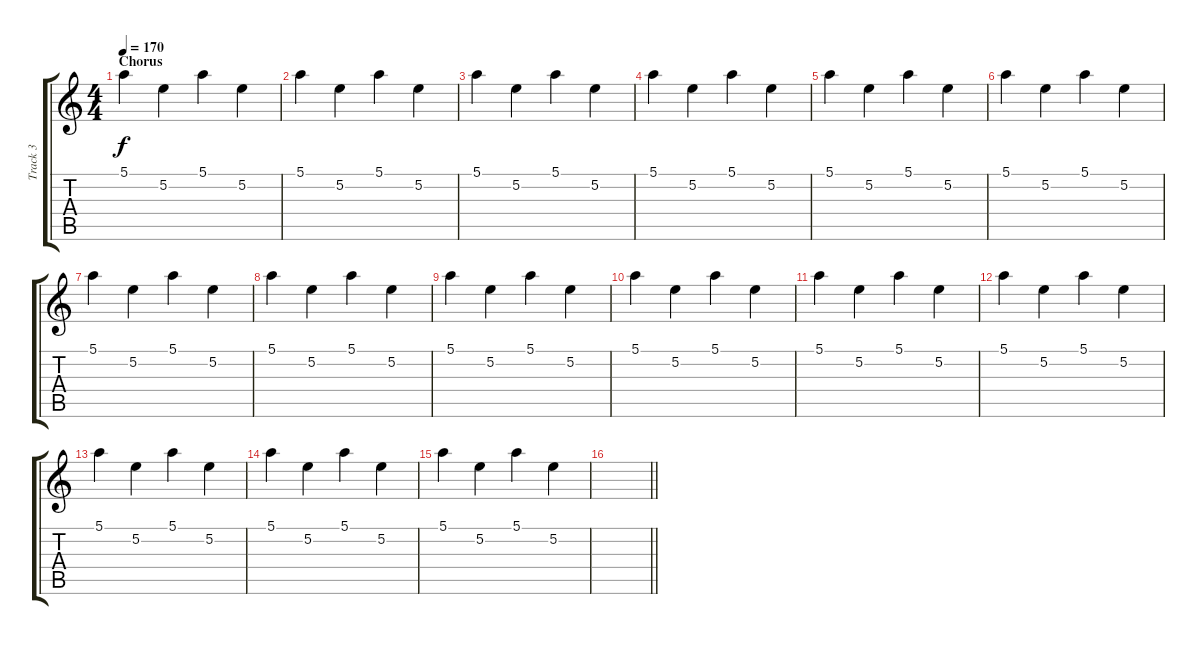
\track ("Track 3" "Track 3") {instrument distortionguitar}
\staff {score tabs}
\tuning (E4 B3 G3 D3 A2 E2) {hide}
\ts (4 4)
\section ("" "Chorus")
\tempo 170
\clef g2
\ks c
5.1.4{dy f} 5.2.4 5.1.4 5.2.4 |
5.1.4 5.2.4 5.1.4 5.2.4 |
5.1.4 5.2.4 5.1.4 5.2.4 |
5.1.4 5.2.4 5.1.4 5.2.4 |
5.1.4 5.2.4 5.1.4 5.2.4 |
5.1.4 5.2.4 5.1.4 5.2.4 |
5.1.4 5.2.4 5.1.4 5.2.4 |
5.1.4 5.2.4 5.1.4 5.2.4 |
5.1.4 5.2.4 5.1.4 5.2.4 |
5.1.4 5.2.4 5.1.4 5.2.4 |
5.1.4 5.2.4 5.1.4 5.2.4 |
5.1.4 5.2.4 5.1.4 5.2.4 |
5.1.4 5.2.4 5.1.4 5.2.4 |
5.1.4 5.2.4 5.1.4 5.2.4 |
5.1.4 5.2.4 5.1.4 5.2.4 |
\barLineRight lightlight
